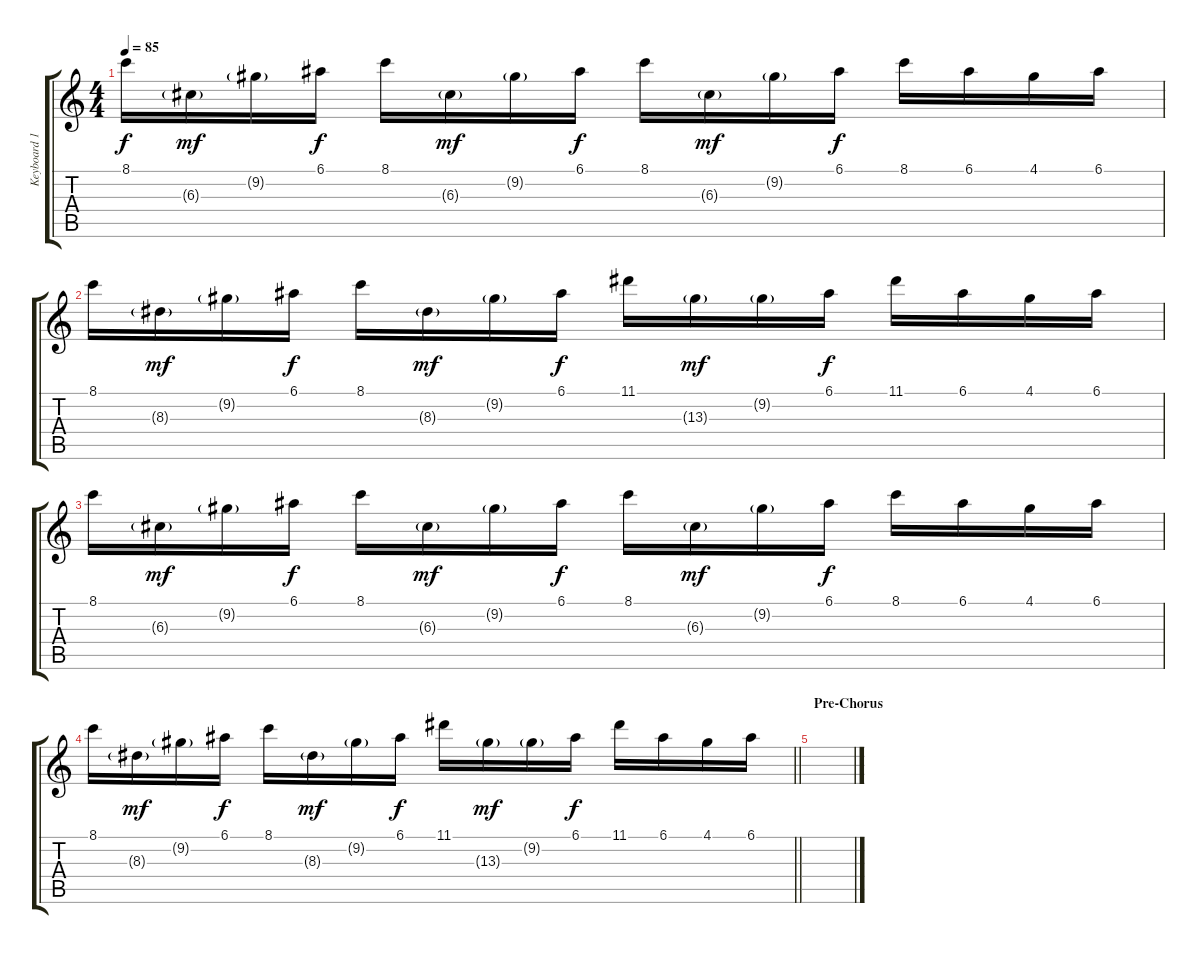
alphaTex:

\track ("Keyboard 1" "Keyboard 1") {instrument electricguitarmuted}
\staff {score tabs}
\tuning (E4 B3 G3 D3 A2 E2) {hide}
\ts (4 4)
\tempo 85
\clef g2
\ks c
8.1.16{dy f} 6.3{g}.16{dy mf} 9.2{g}.16 6.1.16{dy f} 8.1.16 6.3{g}.16{dy mf} 9.2{g}.16 6.1.16{dy f} 8.1.16 6.3{g}.16{dy mf} 9.2{g}.16 6.1.16{dy f} 8.1.16 6.1.16 4.1.16 6.1.16 |
8.1.16 8.3{g}.16{dy mf} 9.2{g}.16 6.1.16{dy f} 8.1.16 8.3{g}.16{dy mf} 9.2{g}.16 6.1.16{dy f} 11.1.16 13.3{g}.16{dy mf} 9.2{g}.16 6.1.16{dy f} 11.1.16 6.1.16 4.1.16 6.1.16 |
8.1.16 6.3{g}.16{dy mf} 9.2{g}.16 6.1.16{dy f} 8.1.16 6.3{g}.16{dy mf} 9.2{g}.16 6.1.16{dy f} 8.1.16 6.3{g}.16{dy mf} 9.2{g}.16 6.1.16{dy f} 8.1.16 6.1.16 4.1.16 6.1.16 |
\barLineRight lightlight
8.1.16 8.3{g}.16{dy mf} 9.2{g}.16 6.1.16{dy f} 8.1.16 8.3{g}.16{dy mf} 9.2{g}.16 6.1.16{dy f} 11.1.16 13.3{g}.16{dy mf} 9.2{g}.16 6.1.16{dy f} 11.1.16 6.1.16 4.1.16 6.1.16 |
\section ("" "Pre-Chorus")
